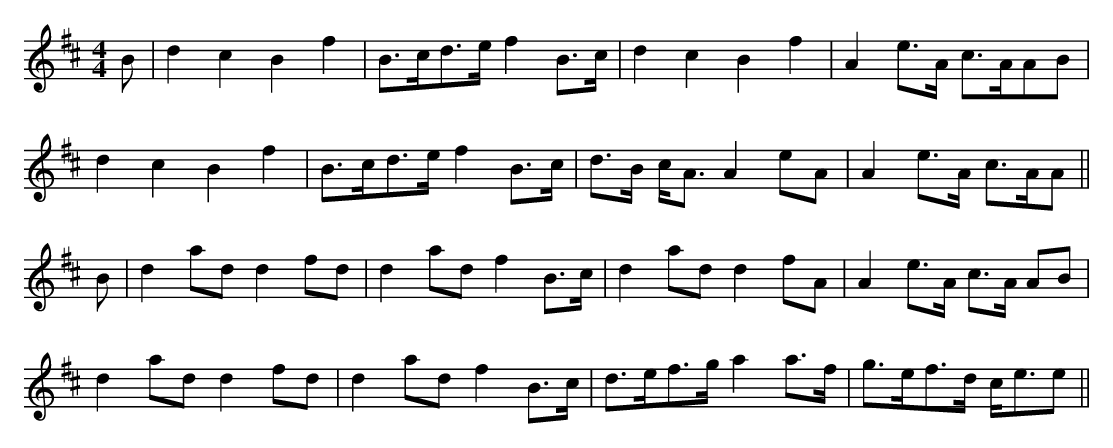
X:1
M:4/4
K:Bmin
B|d2 c2 B2 f2|B>cd>e f2 B>c|d2 c2 B2 f2|A2 e>A c>AAB|
d2 c2 B2 f2|B>cd>e f2 B>c|d>B c<A A2 eA|A2 e>A c>AA||
B|d2 ad d2 fd|d2 ad f2 B>c|d2 ad d2 fA|A2 e>A c>A AB|
d2 ad d2 fd|d2 ad f2 B>c|d>ef>g a2 a>f|g>ef>d c<ee||
